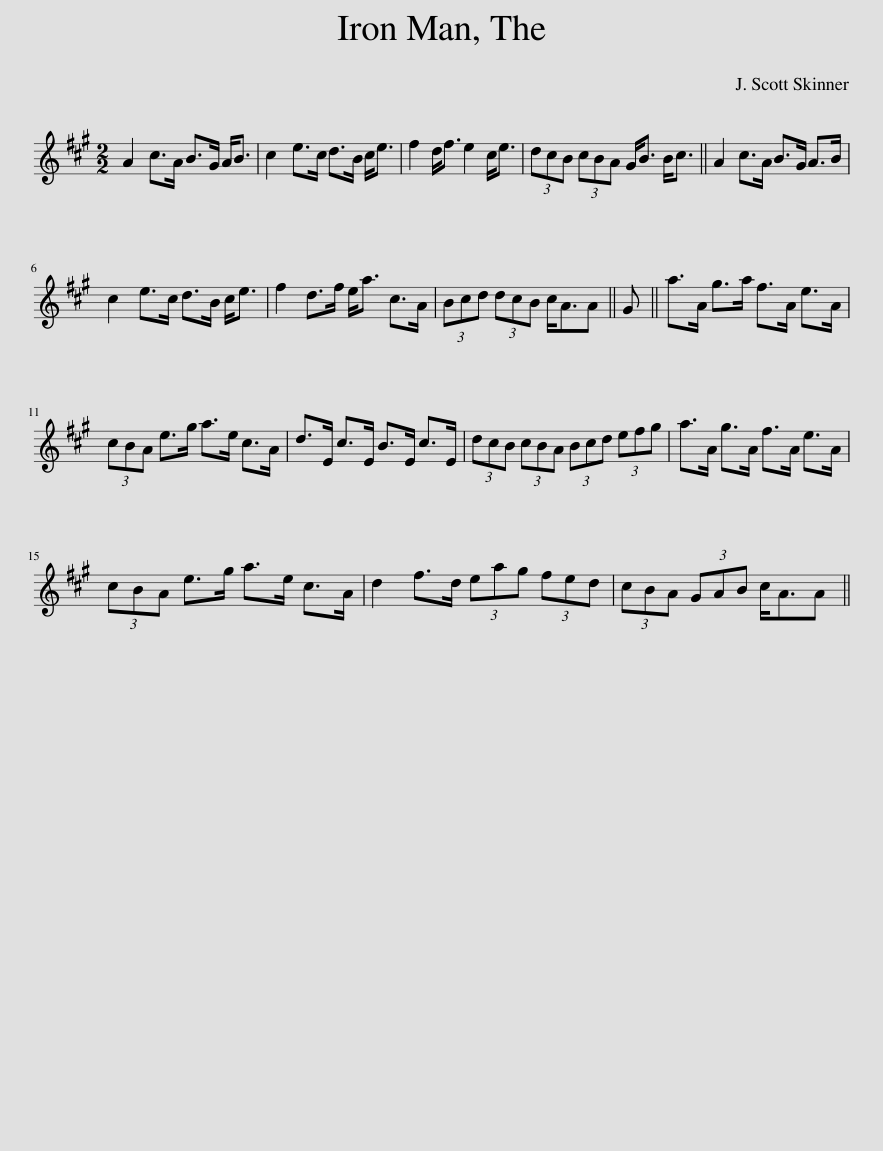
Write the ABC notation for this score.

X:1
L:1/8
M:2/2
I:linebreak $
K:A
V:1 treble
V:1
 A2 c>A B>G A<B | c2 e>c d>B c<e | f2 d<f e2 c<e | (3dcB (3cBA G<B B<c || A2 c>A B>G A>B |$ %5
 c2 e>c d>B c<e | f2 d>f e<a c>A | (3Bcd (3dcB c<AA || G || a>A g>a f>A e>A |$ %10
 (3cBA e>g a>e c>A | d>E c>E B>E c>E | (3dcB (3cBA (3Bcd (3efg | a>A g>A f>A e>A |$ (3cBA e>g a>e c>A | %15
 d2 f>d (3eag (3fed | (3cBA (3GAB c<AA || %17
